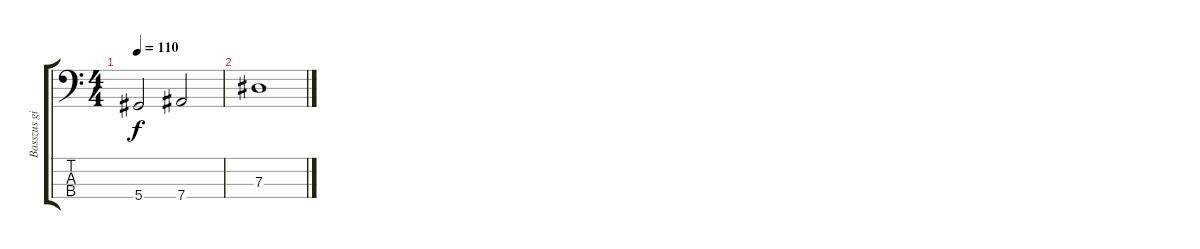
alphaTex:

\track ("Basszus gitár" "Basszus gi") {instrument electricbassfinger}
\staff {score tabs}
\tuning (Gb2 Db2 Ab1 Eb1) {hide}
\ts (4 4)
\tempo 110
\clef f4
\ks c
5.4.2{dy f} 7.4.2 |
7.3.1
